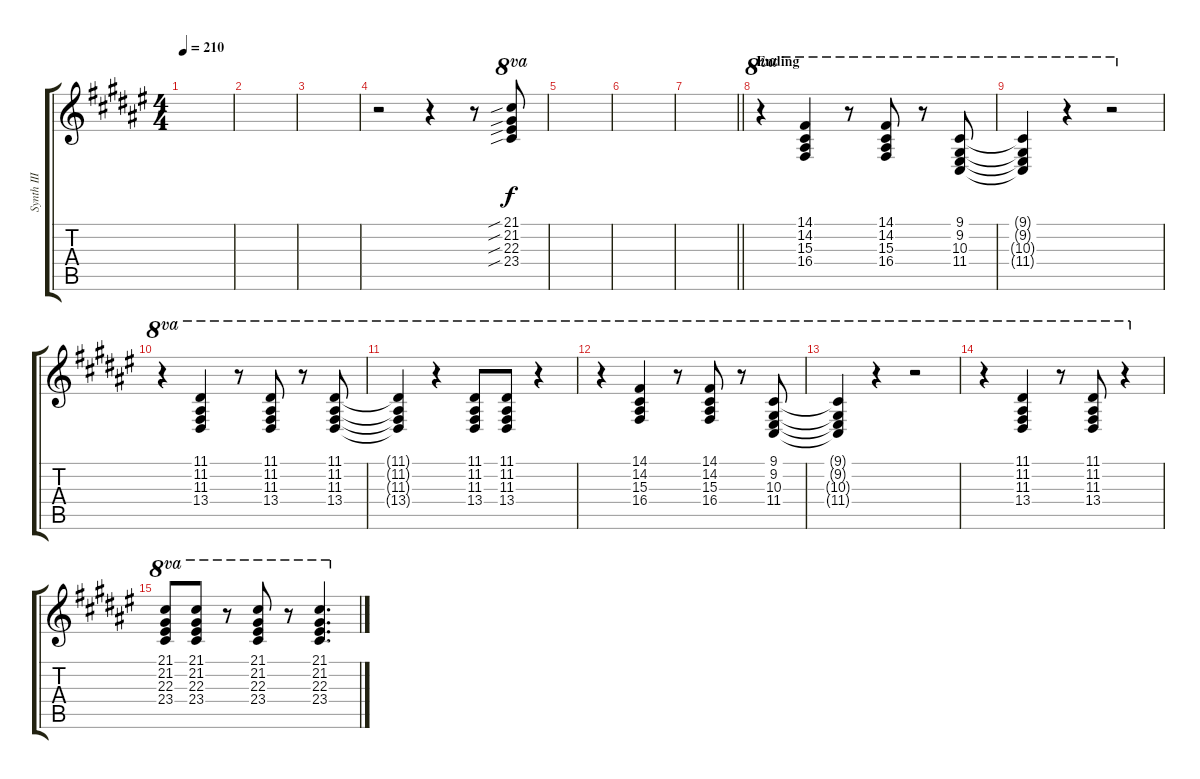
\track ("Synth III (Kotobuki Tsumugi)" "Synth III ") {instrument synthbrass1}
\staff {score tabs}
\tuning (E4 B3 G3 D3 A2 E2) {hide}
\ts (4 4)
\tempo 210
\clef g2
\ks f#
|
|
|
r.2 r.4 r.8 (21.1{sib} 21.2{sib} 22.3{sib} 23.4{sib}).8{ot 8va} |
|
|
\barLineRight lightlight
|
\section ("" "Ending")
r.4{ot 8va} (14.1 14.2 15.3 16.4).4{ot 8va} r.8{ot 8va} (14.1 14.2 15.3 16.4).8{ot 8va} r.8{ot 8va} (9.1 9.2 10.3 11.4).8{ot 8va} |
(9.1{t} 9.2{t} 10.3{t} 11.4{t}).4{ot 8va} r.4{ot 8va} r.2{ot 8va} |
r.4{ot 8va} (11.1 11.2 11.3 13.4).4{ot 8va} r.8{ot 8va} (11.1 11.2 11.3 13.4).8{ot 8va} r.8{ot 8va} (11.1 11.2 11.3 13.4).8{ot 8va} |
(11.1{t} 11.2{t} 11.3{t} 13.4{t}).4{ot 8va} r.4{ot 8va} (11.1 11.2 11.3 13.4).8{ot 8va} (11.1 11.2 11.3 13.4).8{ot 8va} r.4{ot 8va} |
r.4{ot 8va} (14.1 14.2 15.3 16.4).4{ot 8va} r.8{ot 8va} (14.1 14.2 15.3 16.4).8{ot 8va} r.8{ot 8va} (9.1 9.2 10.3 11.4).8{ot 8va} |
(9.1{t} 9.2{t} 10.3{t} 11.4{t}).4{ot 8va} r.4{ot 8va} r.2{ot 8va} |
r.4{ot 8va} (11.1 11.2 11.3 13.4).4{ot 8va} r.8{ot 8va} (11.1 11.2 11.3 13.4).8{ot 8va} r.4{ot 8va} |
(21.1 21.2 22.3 23.4).8{ot 8va} (21.1 21.2 22.3 23.4).8{ot 8va} r.8{ot 8va} (21.1 21.2 22.3 23.4).8{ot 8va} r.8{ot 8va} (21.1 21.2 22.3 23.4).4{d ot 8va}
